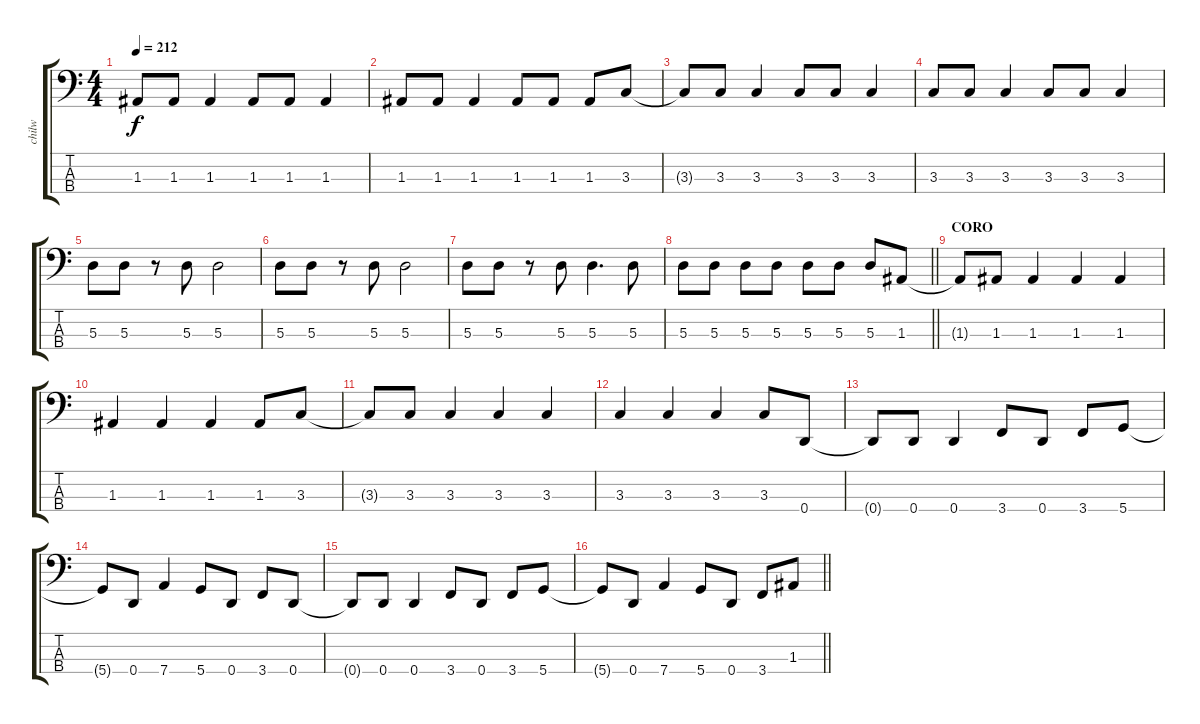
\track ("chilw" "chilw") {instrument electricbassfinger}
\staff {score tabs}
\tuning (G2 D2 A1 D1) {hide}
\ts (4 4)
\tempo 212
\clef f4
\ks c
1.3{t}.8{dy f} 1.3.8 1.3.4 1.3.8 1.3.8 1.3.4 |
1.3.8 1.3.8 1.3.4 1.3.8 1.3.8 1.3.8 3.3.8 |
3.3{t}.8 3.3.8 3.3.4 3.3.8 3.3.8 3.3.4 |
3.3.8 3.3.8 3.3.4 3.3.8 3.3.8 3.3.4 |
5.3.8 5.3.8 r.8 5.3.8 5.3.2 |
5.3.8 5.3.8 r.8 5.3.8 5.3.2 |
5.3.8 5.3.8 r.8 5.3.8 5.3.4{d} 5.3.8 |
\barLineRight lightlight
5.3.8 5.3.8 5.3.8 5.3.8 5.3.8 5.3.8 5.3.8 1.3.8 |
\section ("" "CORO")
1.3{t}.8 1.3.8 1.3.4 1.3.4 1.3.4 |
1.3.4 1.3.4 1.3.4 1.3.8 3.3.8 |
3.3{t}.8 3.3.8 3.3.4 3.3.4 3.3.4 |
3.3.4 3.3.4 3.3.4 3.3.8 0.4.8 |
0.4{t}.8 0.4.8 0.4.4 3.4.8 0.4.8 3.4.8 5.4.8 |
5.4{t}.8 0.4.8 7.4.4 5.4.8 0.4.8 3.4.8 0.4.8 |
0.4{t}.8 0.4.8 0.4.4 3.4.8 0.4.8 3.4.8 5.4.8 |
\barLineRight lightlight
5.4{t}.8 0.4.8 7.4.4 5.4.8 0.4.8 3.4.8 1.3.8
